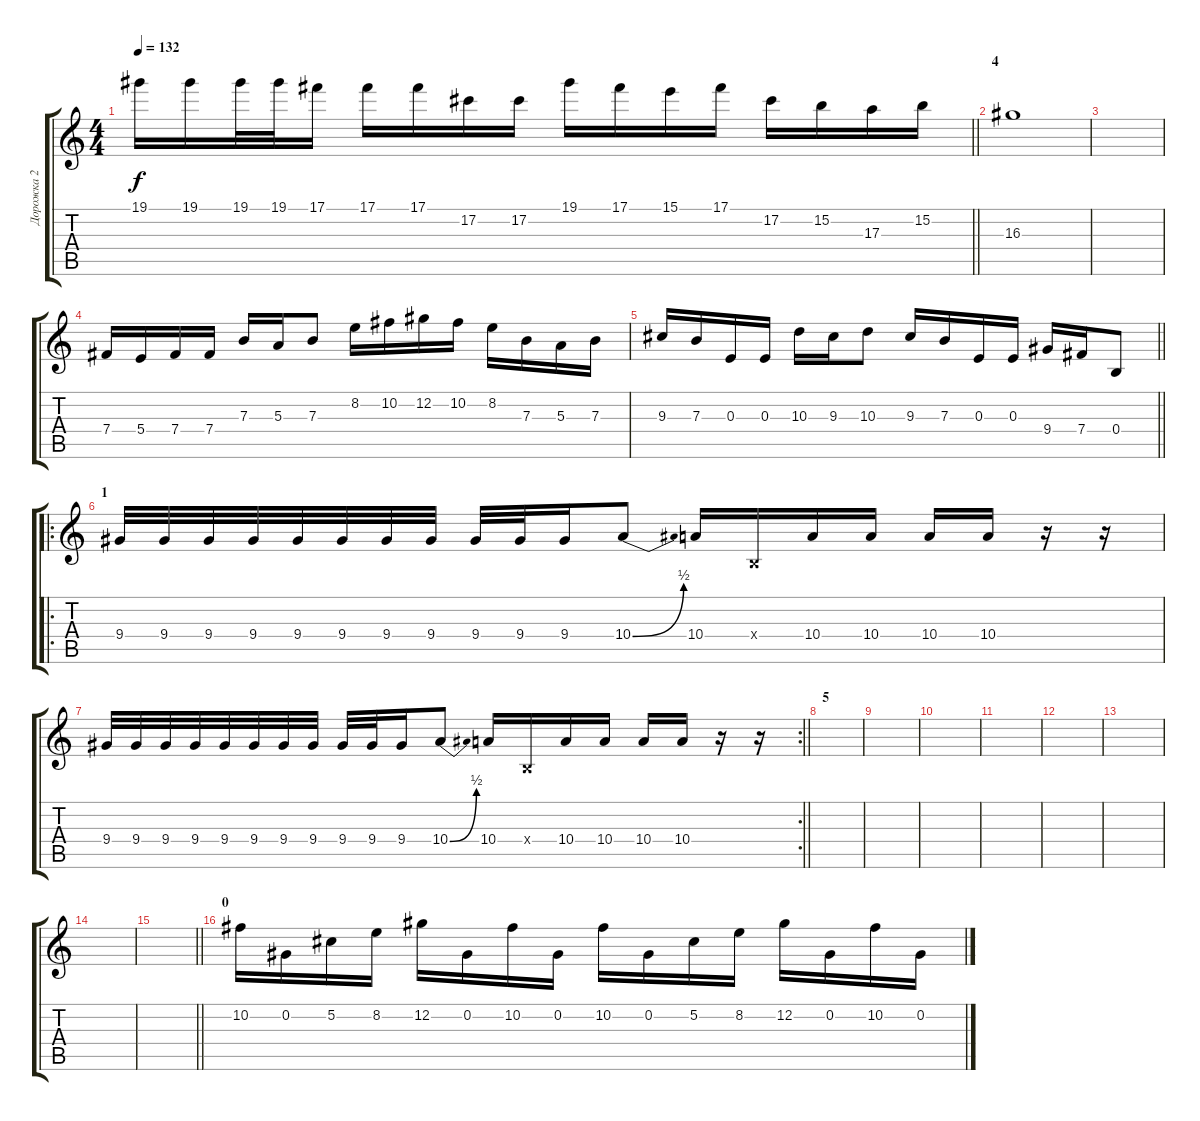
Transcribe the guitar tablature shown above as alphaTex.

\track ("Дорожка 2" "Дорожка 2") {instrument distortionguitar}
\staff {score tabs}
\tuning (Db4 Ab3 E3 B2 Gb2 B1) {hide}
\ts (4 4)
\tempo 132
\clef g2
\barLineRight lightlight
\ks c
19.1.16{dy f} 19.1.16 19.1.32 19.1.32 17.1.16 17.1.16 17.1.16 17.2.16 17.2.16 19.1.16 17.1.16 15.1.16 17.1.16 17.2.16 15.2.16 17.3.16 15.2.16 |
\section ("" "4")
16.3.1 |
|
7.4.16 5.4.16 7.4.16 7.4.16 7.3.16 5.3.16 7.3.8 8.2.16 10.2.16 12.2.16 10.2.16 8.2.16 7.3.16 5.3.16 7.3.16 |
\barLineRight lightlight
9.3.16 7.3.16 0.3.16 0.3.16 10.3.16 9.3.16 10.3.8 9.3.16 7.3.16 0.3.16 0.3.16 9.4.16 7.4.16 0.4.8 |
\ro
\section ("" "1")
9.4.32 9.4.32 9.4.32 9.4.32 9.4.32 9.4.32 9.4.32 9.4.32 9.4.32 9.4.32 9.4.16 10.4{be (bend 0 0 60 2)}.8 10.4.16 0.4{x}.16 10.4.16 10.4.16 10.4.16 10.4.16 r.16 r.16 |
\rc 2
\barLineRight lightlight
9.4.32 9.4.32 9.4.32 9.4.32 9.4.32 9.4.32 9.4.32 9.4.32 9.4.32 9.4.32 9.4.16 10.4{be (bend 0 0 60 2)}.8 10.4.16 0.4{x}.16 10.4.16 10.4.16 10.4.16 10.4.16 r.16 r.16 |
\section ("" "5")
|
|
|
|
|
|
|
\barLineRight lightlight
|
\section ("" "0")
10.2.16 0.2.16 5.2.16 8.2.16 12.2.16 0.2.16 10.2.16 0.2.16 10.2.16 0.2.16 5.2.16 8.2.16 12.2.16 0.2.16 10.2.16 0.2.16
